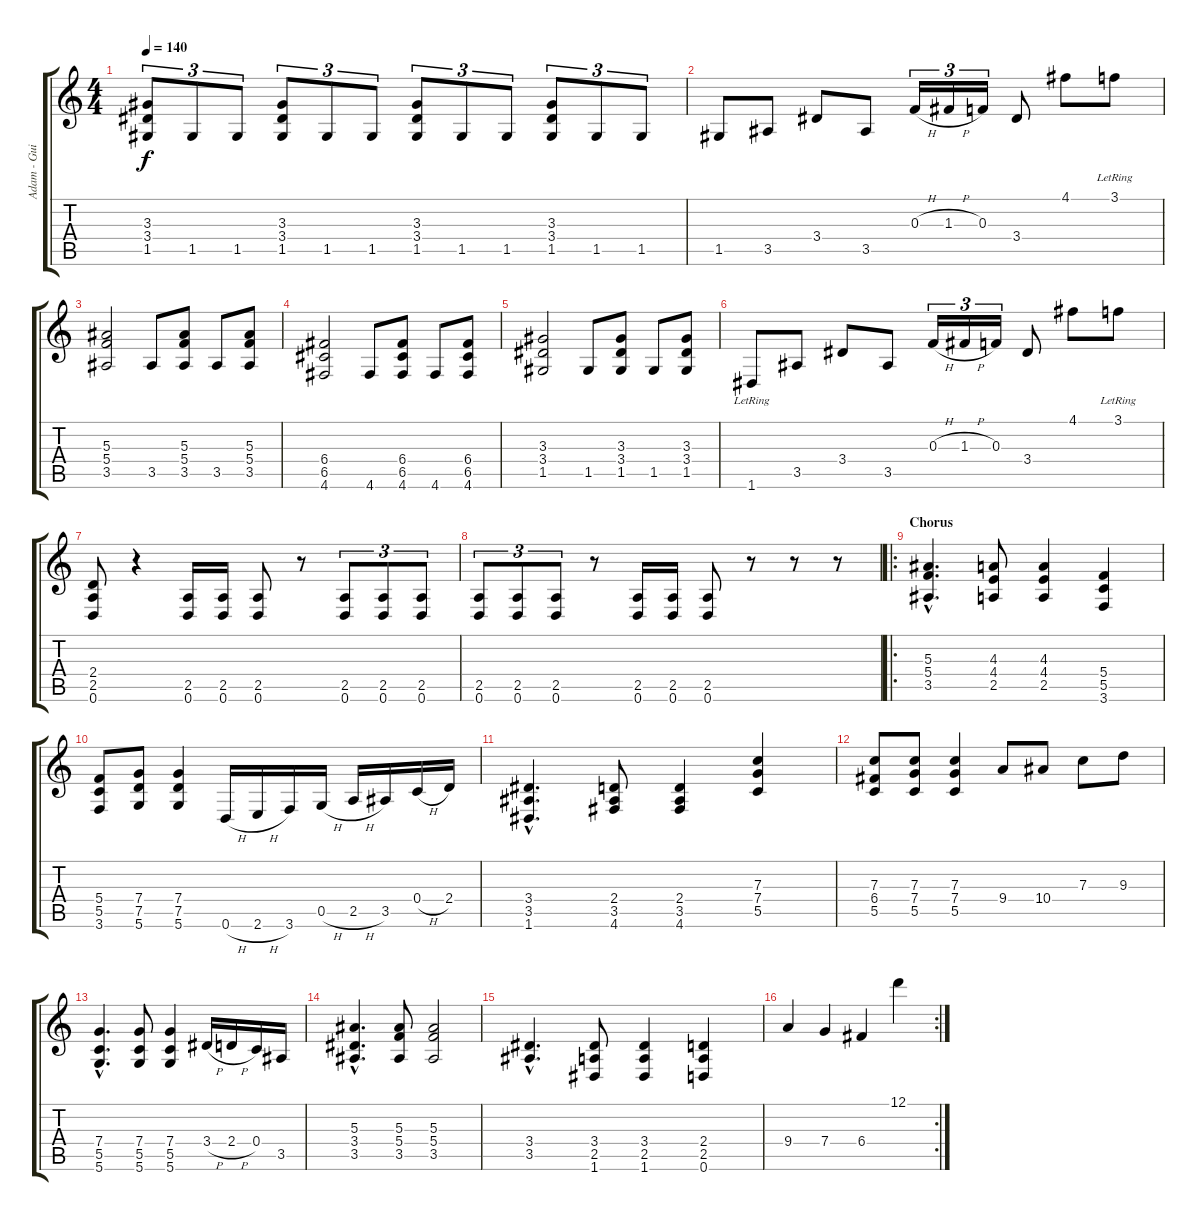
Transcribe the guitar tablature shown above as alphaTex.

\track ("Adam - Guitar" "Adam - Gui") {instrument distortionguitar}
\staff {score tabs}
\tuning (D4 A3 F3 C3 G2 D2) {hide}
\ts (4 4)
\tempo 140
\clef g2
\ks c
(3.3 3.4 1.5).8{tu (3 2) dy f} 1.5.8{tu (3 2)} 1.5.8{tu (3 2)} (3.3 3.4 1.5).8{tu (3 2)} 1.5.8{tu (3 2)} 1.5.8{tu (3 2)} (3.3 3.4 1.5).8{tu (3 2)} 1.5.8{tu (3 2)} 1.5.8{tu (3 2)} (3.3 3.4 1.5).8{tu (3 2)} 1.5.8{tu (3 2)} 1.5.8{tu (3 2)} |
1.5.8 3.5.8 3.4.8 3.5.8 0.3{h}.16{tu (3 2)} 1.3{h}.16{tu (3 2)} 0.3.16{tu (3 2)} 3.4.8 4.1.8 3.1{lr}.8 |
(5.3 5.4 3.5).2 3.5.8 (5.3 5.4 3.5).8 3.5.8 (5.3 5.4 3.5).8 |
(6.4 6.5 4.6).2 4.6.8 (6.4 6.5 4.6).8 4.6.8 (6.4 6.5 4.6).8 |
(3.3 3.4 1.5).2 1.5.8 (3.3 3.4 1.5).8 1.5.8 (3.3 3.4 1.5).8 |
1.6{lr}.8 3.5.8 3.4.8 3.5.8 0.3{h}.16{tu (3 2)} 1.3{h}.16{tu (3 2)} 0.3.16{tu (3 2)} 3.4.8 4.1.8 3.1{lr}.8 |
(2.4 2.5 0.6).8 r.4 (2.5 0.6).16 (2.5 0.6).16 (2.5 0.6).8 r.8 (2.5 0.6).8{tu (3 2)} (2.5 0.6).8{tu (3 2)} (2.5 0.6).8{tu (3 2)} |
(2.5 0.6).8{tu (3 2)} (2.5 0.6).8{tu (3 2)} (2.5 0.6).8{tu (3 2)} r.8 (2.5 0.6).16 (2.5 0.6).16 (2.5 0.6).8 r.8 r.8 r.8 |
\ro
\section ("" "Chorus")
(5.3{hac} 5.4{hac} 3.5{hac}).4{d} (4.3 4.4 2.5).8 (4.3 4.4 2.5).4 (5.4 5.5 3.6).4 |
(5.4 5.5 3.6).8 (7.4 7.5 5.6).8 (7.4 7.5 5.6).4 0.6{h}.16 2.6{h}.16 3.6.16 0.5{h}.16 2.5{h}.16 3.5.16 0.4{h}.16 2.4.16 |
(3.4{hac} 3.5{hac} 1.6{hac}).4{d} (2.4 3.5 4.6).8 (2.4 3.5 4.6).4 (7.3 7.4 5.5).4 |
(7.3 6.4 5.5).8 (7.3 7.4 5.5).8 (7.3 7.4 5.5).4 9.4.8 10.4.8 7.3.8 9.3.8 |
(7.4{hac} 5.5{hac} 5.6{hac}).4{d} (7.4 5.5 5.6).8 (7.4 5.5 5.6).4 3.4{h}.16 2.4{h}.16 0.4.16 3.5.16 |
(5.3{hac} 3.4{hac} 3.5{hac}).4{d} (5.3 5.4 3.5).8 (5.3 5.4 3.5).2 |
(3.4{hac} 3.5{hac}).4{d} (3.4 2.5 1.6).8 (3.4 2.5 1.6).4 (2.4 2.5 0.6).4 |
\rc 2
9.4.4 7.4.4 6.4.4 12.1.4
